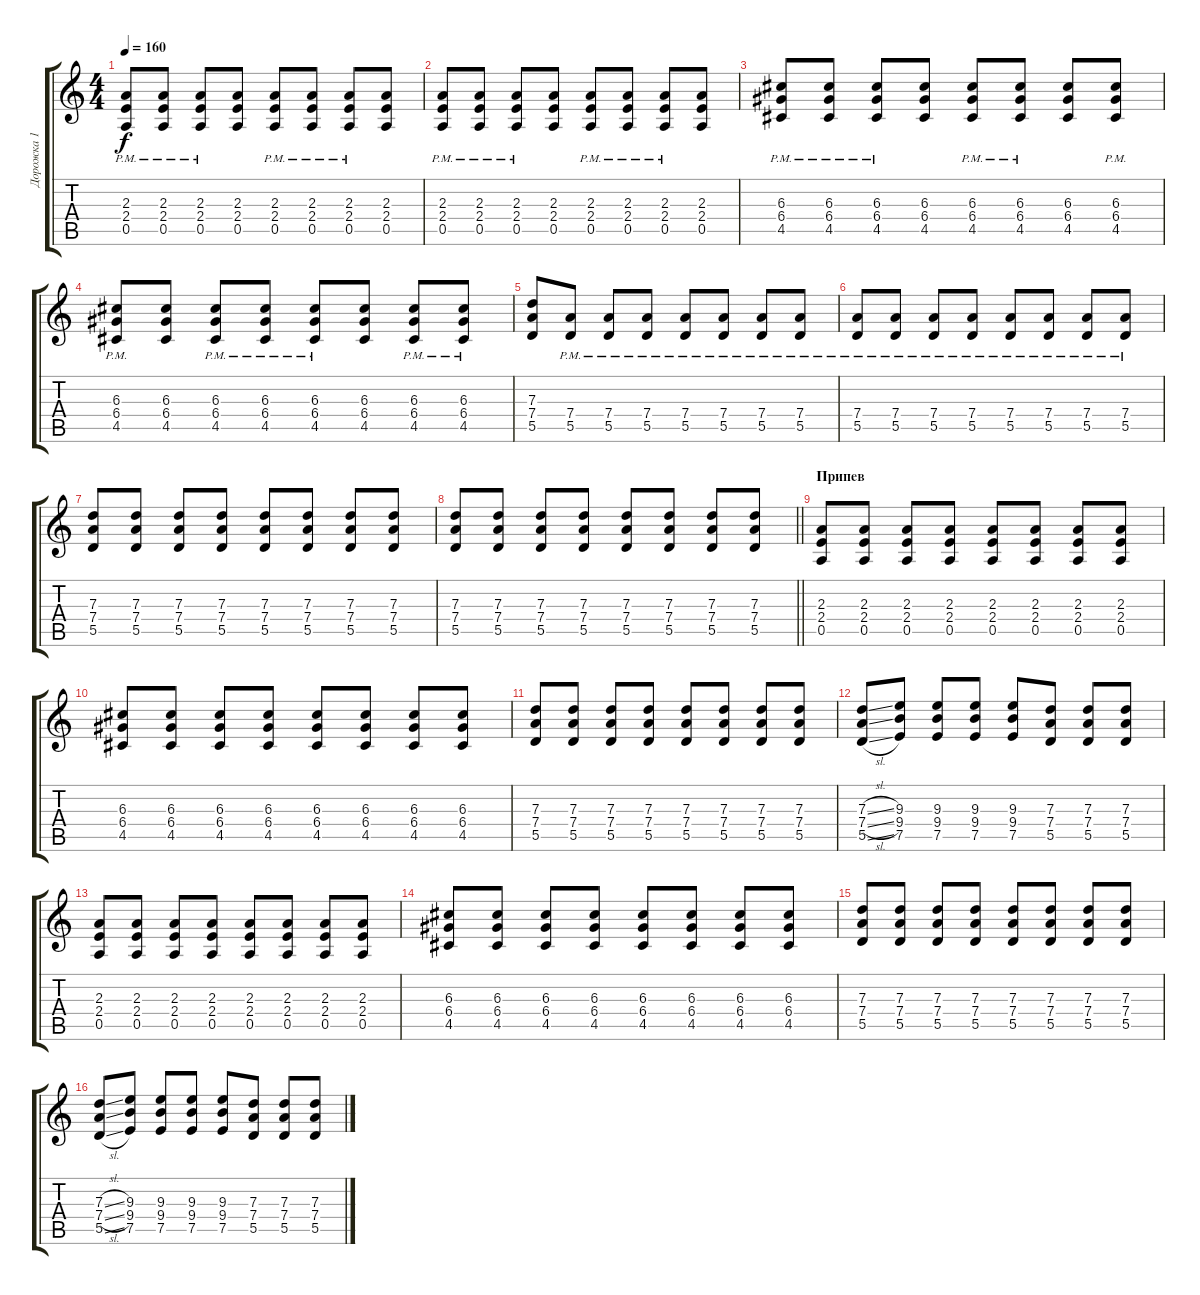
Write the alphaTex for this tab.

\track ("Дорожка 1" "Дорожка 1") {instrument overdrivenguitar}
\staff {score tabs}
\tuning (E4 B3 G3 D3 A2 E2) {hide}
\ts (4 4)
\tempo 160
\clef g2
\ks c
(2.3{pm} 2.4{pm} 0.5{pm}).8{dy f} (2.3{pm} 2.4{pm} 0.5{pm}).8 (2.3{pm} 2.4{pm} 0.5{pm}).8 (2.3 2.4 0.5).8 (2.3{pm} 2.4{pm} 0.5{pm}).8 (2.3{pm} 2.4{pm} 0.5{pm}).8 (2.3{pm} 2.4{pm} 0.5{pm}).8 (2.3 2.4 0.5).8 |
(2.3{pm} 2.4{pm} 0.5{pm}).8 (2.3{pm} 2.4{pm} 0.5{pm}).8 (2.3{pm} 2.4{pm} 0.5{pm}).8 (2.3 2.4 0.5).8 (2.3{pm} 2.4{pm} 0.5{pm}).8 (2.3{pm} 2.4{pm} 0.5{pm}).8 (2.3{pm} 2.4{pm} 0.5{pm}).8 (2.3 2.4 0.5).8 |
(6.3{pm} 6.4{pm} 4.5{pm}).8 (6.3{pm} 6.4{pm} 4.5{pm}).8 (6.3{pm} 6.4{pm} 4.5{pm}).8 (6.3 6.4 4.5).8 (6.3{pm} 6.4{pm} 4.5{pm}).8 (6.3{pm} 6.4{pm} 4.5{pm}).8 (6.3 6.4 4.5).8 (6.3{pm} 6.4{pm} 4.5{pm}).8 |
(6.3{pm} 6.4{pm} 4.5{pm}).8 (6.3 6.4 4.5).8 (6.3{pm} 6.4{pm} 4.5{pm}).8 (6.3{pm} 6.4{pm} 4.5{pm}).8 (6.3{pm} 6.4{pm} 4.5{pm}).8 (6.3 6.4 4.5).8 (6.3{pm} 6.4{pm} 4.5{pm}).8 (6.3{pm} 6.4{pm} 4.5{pm}).8 |
(7.3 7.4 5.5).8 (7.4{pm} 5.5{pm}).8 (7.4{pm} 5.5{pm}).8 (7.4{pm} 5.5{pm}).8 (7.4{pm} 5.5{pm}).8 (7.4{pm} 5.5{pm}).8 (7.4{pm} 5.5{pm}).8 (7.4{pm} 5.5{pm}).8 |
(7.4{pm} 5.5{pm}).8 (7.4{pm} 5.5{pm}).8 (7.4{pm} 5.5{pm}).8 (7.4{pm} 5.5{pm}).8 (7.4{pm} 5.5{pm}).8 (7.4{pm} 5.5{pm}).8 (7.4{pm} 5.5{pm}).8 (7.4{pm} 5.5{pm}).8 |
(7.3 7.4 5.5).8 (7.3 7.4 5.5).8 (7.3 7.4 5.5).8 (7.3 7.4 5.5).8 (7.3 7.4 5.5).8 (7.3 7.4 5.5).8 (7.3 7.4 5.5).8 (7.3 7.4 5.5).8 |
\barLineRight lightlight
(7.3 7.4 5.5).8 (7.3 7.4 5.5).8 (7.3 7.4 5.5).8 (7.3 7.4 5.5).8 (7.3 7.4 5.5).8 (7.3 7.4 5.5).8 (7.3 7.4 5.5).8 (7.3 7.4 5.5).8 |
\section ("" "Припев")
(2.3 2.4 0.5).8 (2.3 2.4 0.5).8 (2.3 2.4 0.5).8 (2.3 2.4 0.5).8 (2.3 2.4 0.5).8 (2.3 2.4 0.5).8 (2.3 2.4 0.5).8 (2.3 2.4 0.5).8 |
(6.3 6.4 4.5).8 (6.3 6.4 4.5).8 (6.3 6.4 4.5).8 (6.3 6.4 4.5).8 (6.3 6.4 4.5).8 (6.3 6.4 4.5).8 (6.3 6.4 4.5).8 (6.3 6.4 4.5).8 |
(7.3 7.4 5.5).8 (7.3 7.4 5.5).8 (7.3 7.4 5.5).8 (7.3 7.4 5.5).8 (7.3 7.4 5.5).8 (7.3 7.4 5.5).8 (7.3 7.4 5.5).8 (7.3 7.4 5.5).8 |
(7.3{sl} 7.4{sl} 5.5{sl}).8 (9.3 9.4 7.5).8 (9.3 9.4 7.5).8 (9.3 9.4 7.5).8 (9.3 9.4 7.5).8 (7.3 7.4 5.5).8 (7.3 7.4 5.5).8 (7.3 7.4 5.5).8 |
(2.3 2.4 0.5).8 (2.3 2.4 0.5).8 (2.3 2.4 0.5).8 (2.3 2.4 0.5).8 (2.3 2.4 0.5).8 (2.3 2.4 0.5).8 (2.3 2.4 0.5).8 (2.3 2.4 0.5).8 |
(6.3 6.4 4.5).8 (6.3 6.4 4.5).8 (6.3 6.4 4.5).8 (6.3 6.4 4.5).8 (6.3 6.4 4.5).8 (6.3 6.4 4.5).8 (6.3 6.4 4.5).8 (6.3 6.4 4.5).8 |
(7.3 7.4 5.5).8 (7.3 7.4 5.5).8 (7.3 7.4 5.5).8 (7.3 7.4 5.5).8 (7.3 7.4 5.5).8 (7.3 7.4 5.5).8 (7.3 7.4 5.5).8 (7.3 7.4 5.5).8 |
(7.3{sl} 7.4{sl} 5.5{sl}).8 (9.3 9.4 7.5).8 (9.3 9.4 7.5).8 (9.3 9.4 7.5).8 (9.3 9.4 7.5).8 (7.3 7.4 5.5).8 (7.3 7.4 5.5).8 (7.3 7.4 5.5).8
